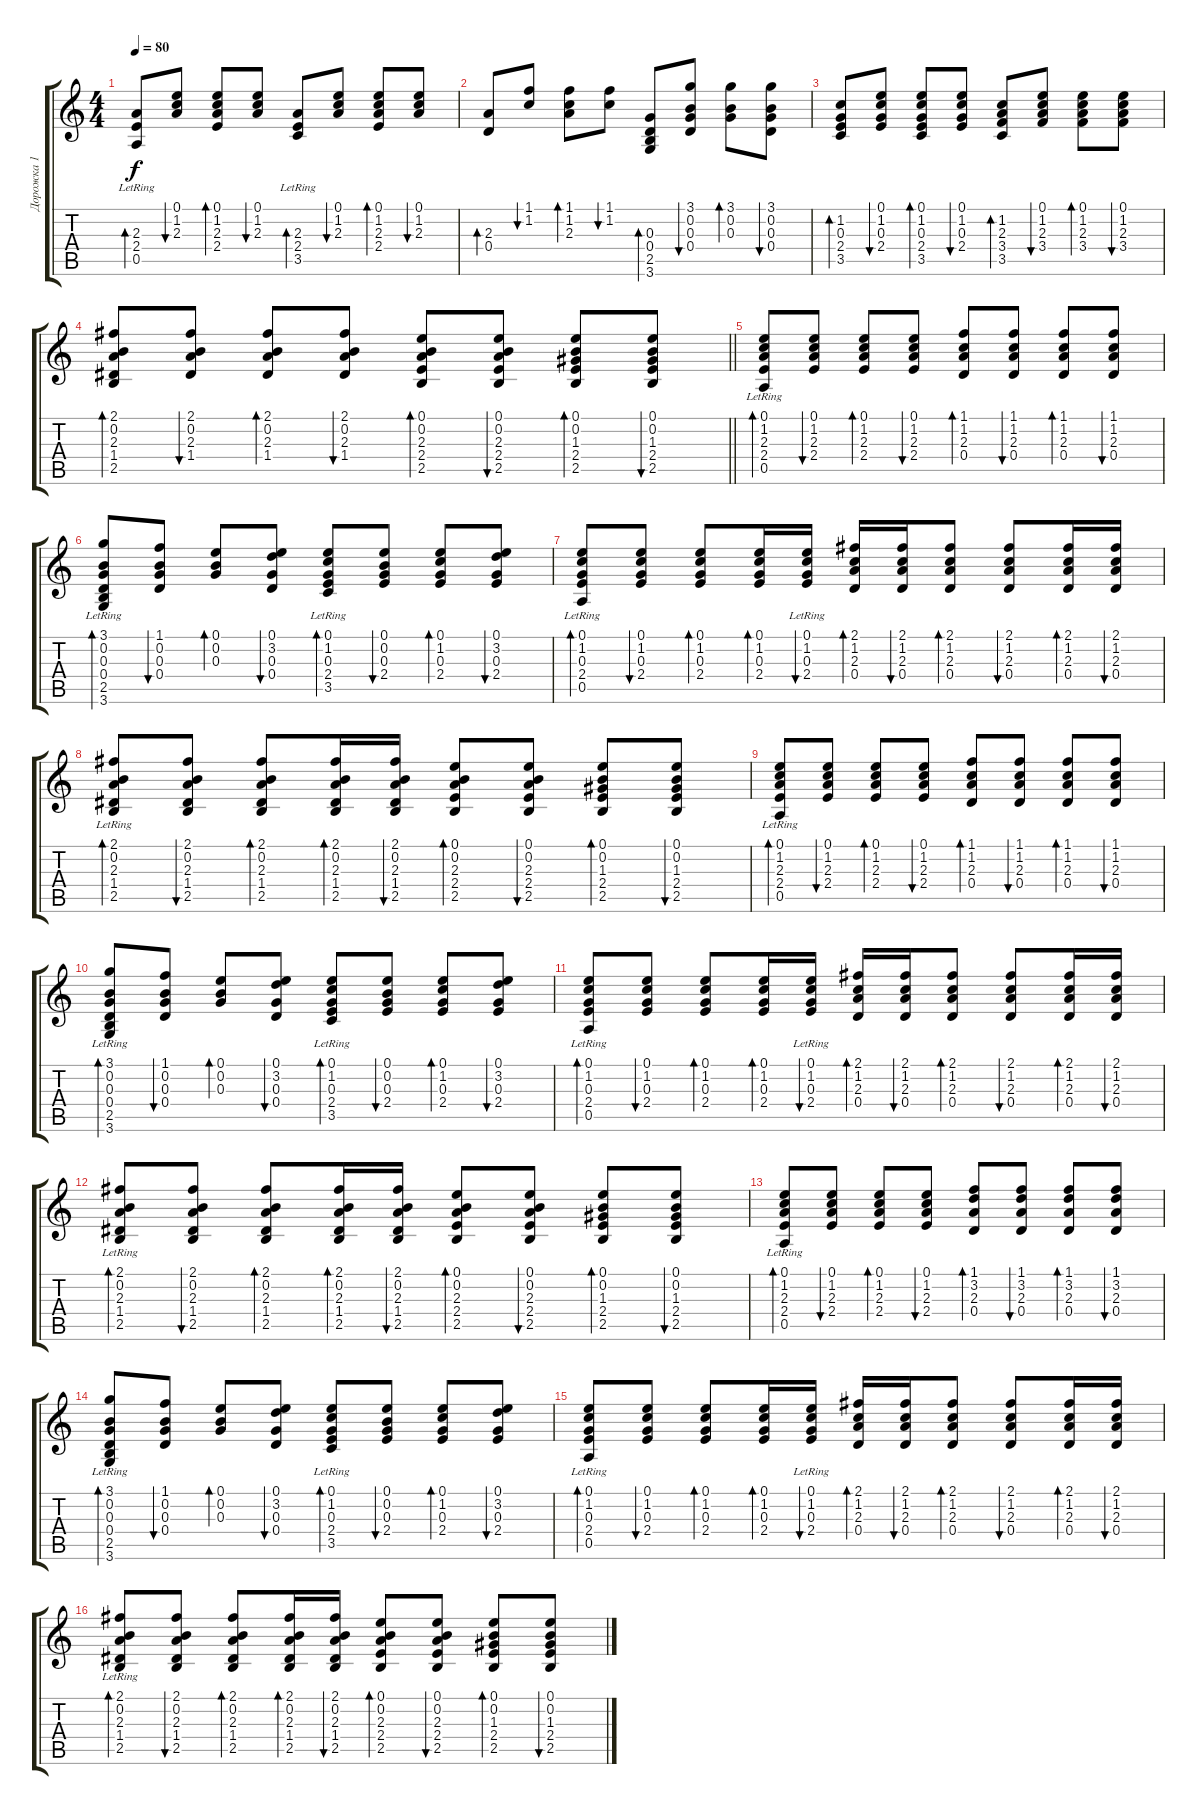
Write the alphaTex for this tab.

\track ("Дорожка 1" "Дорожка 1") {instrument acousticguitarnylon}
\staff {score tabs}
\tuning (E4 B3 G3 D3 A2 E2) {hide}
\ts (4 4)
\tempo 80
\clef g2
\ks c
(2.3 2.4 0.5{lr}).8{bd 60 dy f} (0.1 1.2 2.3).8{bu 60} (0.1 1.2 2.3 2.4).8{bd 60} (0.1 1.2 2.3).8{bu 60} (2.3 2.4 3.5{lr}).8{bd 60} (0.1 1.2 2.3).8{bu 60} (0.1 1.2 2.3 2.4).8{bd 60} (0.1 1.2 2.3).8{bu 60} |
(2.3 0.4).8{bd 60} (1.1 1.2).8{bu 60} (1.1 1.2 2.3).8{bd 60} (1.1 1.2).8{bu 60} (0.3 0.4 2.5 3.6).8{bd 60} (3.1 0.2 0.3 0.4).8{bu 60} (3.1 0.2 0.3).8{bd 60} (3.1 0.2 0.3 0.4).8{bu 60} |
(1.2 0.3 2.4 3.5).8{bd 60} (0.1 1.2 0.3 2.4).8{bu 60} (0.1 1.2 0.3 2.4 3.5).8{bd 60} (0.1 1.2 0.3 2.4).8{bu 60} (1.2 2.3 3.4 3.5).8{bd 60} (0.1 1.2 2.3 3.4).8{bu 60} (0.1 1.2 2.3 3.4).8{bd 60} (0.1 1.2 2.3 3.4).8{bu 60} |
\barLineRight lightlight
(2.1 0.2 2.3 1.4 2.5).8{bd 60} (2.1 0.2 2.3 1.4).8{bu 60} (2.1 0.2 2.3 1.4).8{bd 60} (2.1 0.2 2.3 1.4).8{bu 60} (0.1 0.2 2.3 2.4 2.5).8{bd 60} (0.1 0.2 2.3 2.4 2.5).8{bu 60} (0.1 0.2 1.3 2.4 2.5).8{bd 60} (0.1 0.2 1.3 2.4 2.5).8{bu 60} |
(0.1 1.2 2.3 2.4 0.5{lr}).8{bd 60} (0.1 1.2 2.3 2.4).8{bu 60} (0.1 1.2 2.3 2.4).8{bd 60} (0.1 1.2 2.3 2.4).8{bu 60} (1.1 1.2 2.3 0.4).8{bd 60} (1.1 1.2 2.3 0.4).8{bu 60} (1.1 1.2 2.3 0.4).8{bd 60} (1.1 1.2 2.3 0.4).8{bu 60} |
(3.1 0.2 0.3 0.4 2.5 3.6{lr}).8{bd 60} (1.1 0.2 0.3 0.4).8{bu 60} (0.1 0.2 0.3).8{bd 60} (0.1 3.2 0.3 0.4).8{bu 60} (0.1 1.2 0.3 2.4 3.5{lr}).8{bd 60} (0.1 0.2 0.3 2.4).8{bu 60} (0.1 1.2 0.3 2.4).8{bd 60} (0.1 3.2 0.3 2.4).8{bu 60} |
(0.1{lr} 1.2 0.3 2.4 0.5{lr}).8{bd 60} (0.1 1.2 0.3 2.4).8{bu 60} (0.1 1.2 0.3 2.4).8{bd 60} (0.1 1.2 0.3 2.4).16{bd 60} (0.1{lr} 1.2 0.3 2.4).16{bu 60} (2.1 1.2 2.3 0.4).16{bd 60} (2.1 1.2 2.3 0.4).16{bu 60} (2.1 1.2 2.3 0.4).8{bd 60} (2.1 1.2 2.3 0.4).8{bu 60} (2.1 1.2 2.3 0.4).16{bd 60} (2.1 1.2 2.3 0.4).16{bu 60} |
(2.1 0.2 2.3 1.4 2.5{lr}).8{bd 60} (2.1 0.2 2.3 1.4 2.5).8{bu 60} (2.1 0.2 2.3 1.4 2.5).8{bd 60} (2.1 0.2 2.3 1.4 2.5).16{bd 60} (2.1 0.2 2.3 1.4 2.5).16{bu 60} (0.1 0.2 2.3 2.4 2.5).8{bd 60} (0.1 0.2 2.3 2.4 2.5).8{bu 60} (0.1 0.2 1.3 2.4 2.5).8{bd 60} (0.1 0.2 1.3 2.4 2.5).8{bu 60} |
(0.1 1.2 2.3 2.4 0.5{lr}).8{bd 60} (0.1 1.2 2.3 2.4).8{bu 60} (0.1 1.2 2.3 2.4).8{bd 60} (0.1 1.2 2.3 2.4).8{bu 60} (1.1 1.2 2.3 0.4).8{bd 60} (1.1 1.2 2.3 0.4).8{bu 60} (1.1 1.2 2.3 0.4).8{bd 60} (1.1 1.2 2.3 0.4).8{bu 60} |
(3.1 0.2 0.3 0.4 2.5 3.6{lr}).8{bd 60} (1.1 0.2 0.3 0.4).8{bu 60} (0.1 0.2 0.3).8{bd 60} (0.1 3.2 0.3 0.4).8{bu 60} (0.1 1.2 0.3 2.4 3.5{lr}).8{bd 60} (0.1 0.2 0.3 2.4).8{bu 60} (0.1 1.2 0.3 2.4).8{bd 60} (0.1 3.2 0.3 2.4).8{bu 60} |
(0.1{lr} 1.2 0.3 2.4 0.5{lr}).8{bd 60} (0.1 1.2 0.3 2.4).8{bu 60} (0.1 1.2 0.3 2.4).8{bd 60} (0.1 1.2 0.3 2.4).16{bd 60} (0.1{lr} 1.2 0.3 2.4).16{bu 60} (2.1 1.2 2.3 0.4).16{bd 60} (2.1 1.2 2.3 0.4).16{bu 60} (2.1 1.2 2.3 0.4).8{bd 60} (2.1 1.2 2.3 0.4).8{bu 60} (2.1 1.2 2.3 0.4).16{bd 60} (2.1 1.2 2.3 0.4).16{bu 60} |
(2.1 0.2 2.3 1.4 2.5{lr}).8{bd 60} (2.1 0.2 2.3 1.4 2.5).8{bu 60} (2.1 0.2 2.3 1.4 2.5).8{bd 60} (2.1 0.2 2.3 1.4 2.5).16{bd 60} (2.1 0.2 2.3 1.4 2.5).16{bu 60} (0.1 0.2 2.3 2.4 2.5).8{bd 60} (0.1 0.2 2.3 2.4 2.5).8{bu 60} (0.1 0.2 1.3 2.4 2.5).8{bd 60} (0.1 0.2 1.3 2.4 2.5).8{bu 60} |
(0.1 1.2 2.3 2.4 0.5{lr}).8{bd 60} (0.1 1.2 2.3 2.4).8{bu 60} (0.1 1.2 2.3 2.4).8{bd 60} (0.1 1.2 2.3 2.4).8{bu 60} (1.1 3.2 2.3 0.4).8{bd 60} (1.1 3.2 2.3 0.4).8{bu 60} (1.1 3.2 2.3 0.4).8{bd 60} (1.1 3.2 2.3 0.4).8{bu 60} |
(3.1 0.2 0.3 0.4 2.5 3.6{lr}).8{bd 60} (1.1 0.2 0.3 0.4).8{bu 60} (0.1 0.2 0.3).8{bd 60} (0.1 3.2 0.3 0.4).8{bu 60} (0.1 1.2 0.3 2.4 3.5{lr}).8{bd 60} (0.1 0.2 0.3 2.4).8{bu 60} (0.1 1.2 0.3 2.4).8{bd 60} (0.1 3.2 0.3 2.4).8{bu 60} |
(0.1{lr} 1.2 0.3 2.4 0.5{lr}).8{bd 60} (0.1 1.2 0.3 2.4).8{bu 60} (0.1 1.2 0.3 2.4).8{bd 60} (0.1 1.2 0.3 2.4).16{bd 60} (0.1{lr} 1.2 0.3 2.4).16{bu 60} (2.1 1.2 2.3 0.4).16{bd 60} (2.1 1.2 2.3 0.4).16{bu 60} (2.1 1.2 2.3 0.4).8{bd 60} (2.1 1.2 2.3 0.4).8{bu 60} (2.1 1.2 2.3 0.4).16{bd 60} (2.1 1.2 2.3 0.4).16{bu 60} |
(2.1 0.2 2.3 1.4 2.5{lr}).8{bd 60} (2.1 0.2 2.3 1.4 2.5).8{bu 60} (2.1 0.2 2.3 1.4 2.5).8{bd 60} (2.1 0.2 2.3 1.4 2.5).16{bd 60} (2.1 0.2 2.3 1.4 2.5).16{bu 60} (0.1 0.2 2.3 2.4 2.5).8{bd 60} (0.1 0.2 2.3 2.4 2.5).8{bu 60} (0.1 0.2 1.3 2.4 2.5).8{bd 60} (0.1 0.2 1.3 2.4 2.5).8{bu 60}
